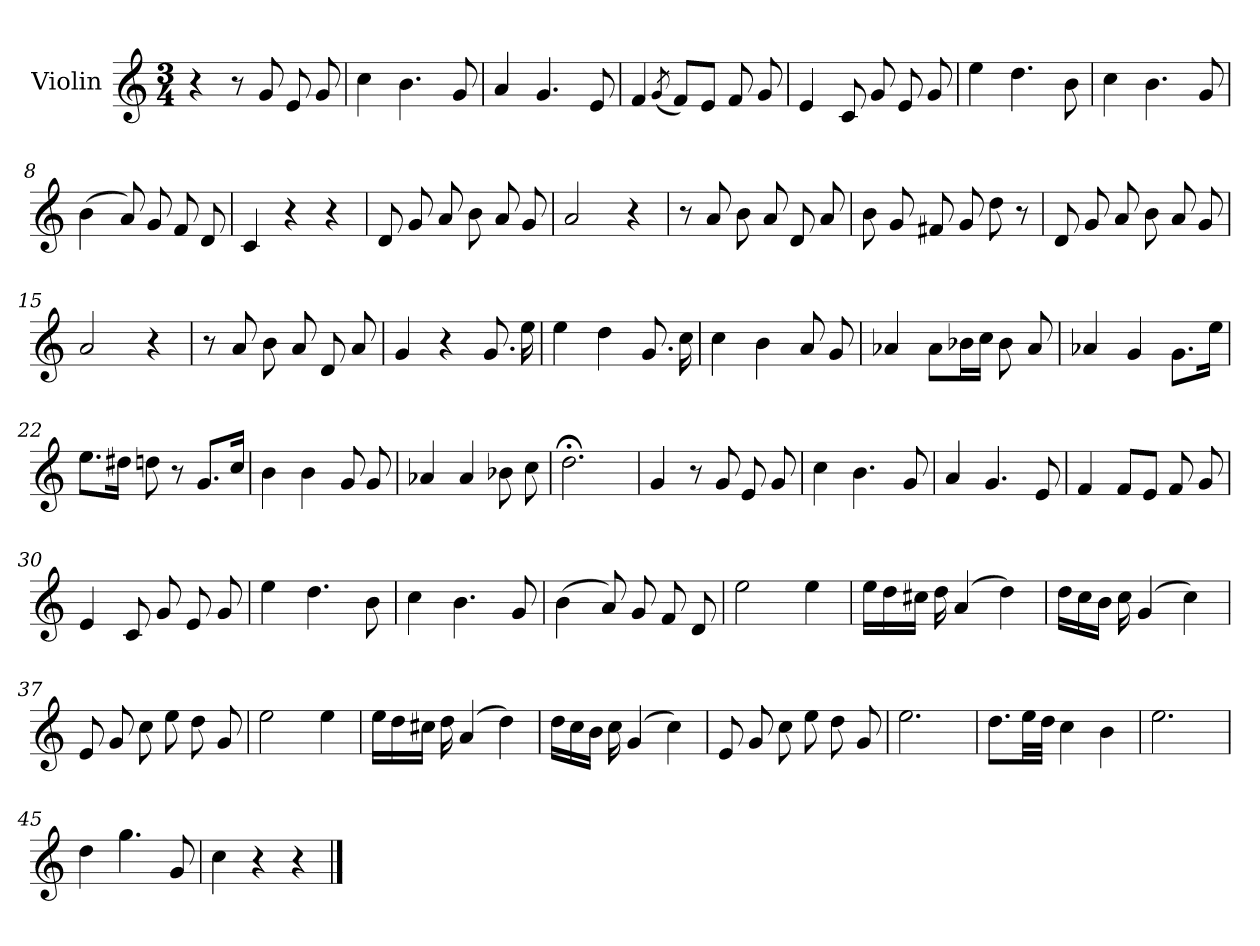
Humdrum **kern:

**kern
*part1
*staff1
*I"Violin
*I'Vln.
*clefG2
*k[]
*M3/4
=1
4r
8r
*MM144
8g/
8e/
8g/
=2
4cc\
4.b\
8g/
=3
4a/
4.g/
8e/
=4
4f/
(<8qg/
8f/L)
8e/J
8f/
8g/
=5
4e/
8c/
8g/
8e/
8g/
=6
4ee\
4.dd\
8b\
!!LO:LB:g=z
=7
4cc\
4.b\
8g/
=8
(>4b\
8a/)
8g/
8f/
8d/
=9
4c/
4r
4r
=10
8d/
8g/
8a/
8b\
8a/
8g/
=11
2a/
4r
=12
8r
8a/
8b\
8a/
8d/
8a/
!!LO:LB:g=z
=13
8b\
8g/
8f#X/
8g/
8dd\
8r
=14
8d/
8g/
8a/
8b\
8a/
8g/
=15
2a/
4r
=16
8r
8a/
8b\
8a/
8d/
8a/
=17
4g/
4r
8.g/
16ee\
=18
4ee\
4dd\
8.g/
16cc\
!!LO:LB:g=z
=19
4cc\
4b\
8a/
8g/
=20
4a-X/
8a-\L
16b-X\L
16cc\JJ
8b-\
8a-/
=21
4a-X/
4g/
8.g\L
16ee\Jk
=22
8.ee\L
16dd#X\Jk
8ddn\
8r
8.g/L
16cc/Jk
=23
4b\
4b\
8g/
8g/
=24
4a-X/
4a-/
8b-X\
8cc\
!!LO:LB:g=z
=25
2.dd;<\
=26
4g/
8r
8g/
8e/
8g/
=27
4cc\
4.b\
8g/
=28
4a/
4.g/
8e/
=29
4f/
8f/L
8e/J
8f/
8g/
=30
4e/
8c/
8g/
8e/
8g/
=31
4ee\
4.dd\
8b\
!!LO:LB:g=z
=32
4cc\
4.b\
8g/
=33
(>4b\
8a/)
8g/
8f/
8d/
=34
2ee\
4ee\
=35
16ee\LL
16dd\
16cc#X\JJ
16dd\
(>4a/
4dd\)
=36
16dd\LL
16cc\
16b\JJ
16cc\
(>4g/
4cc\)
=37
8e/
8g/
8cc\
8ee\
8dd\
8g/
!!LO:LB:g=z
=38
2ee\
4ee\
=39
16ee\LL
16dd\
16cc#X\JJ
16dd\
(>4a/
4dd\)
=40
16dd\LL
16cc\
16b\JJ
16cc\
(>4g/
4cc\)
=41
8e/
8g/
8cc\
8ee\
8dd\
8g/
=42
2.ee\
=43
8.dd\L
32ee\LL
32dd\JJJ
4cc\
4b\
=44
2.ee\
!!LO:LB:g=z
=45
4dd\
4.gg\
8g/
=46
4cc\
4r
4r
==
*-
